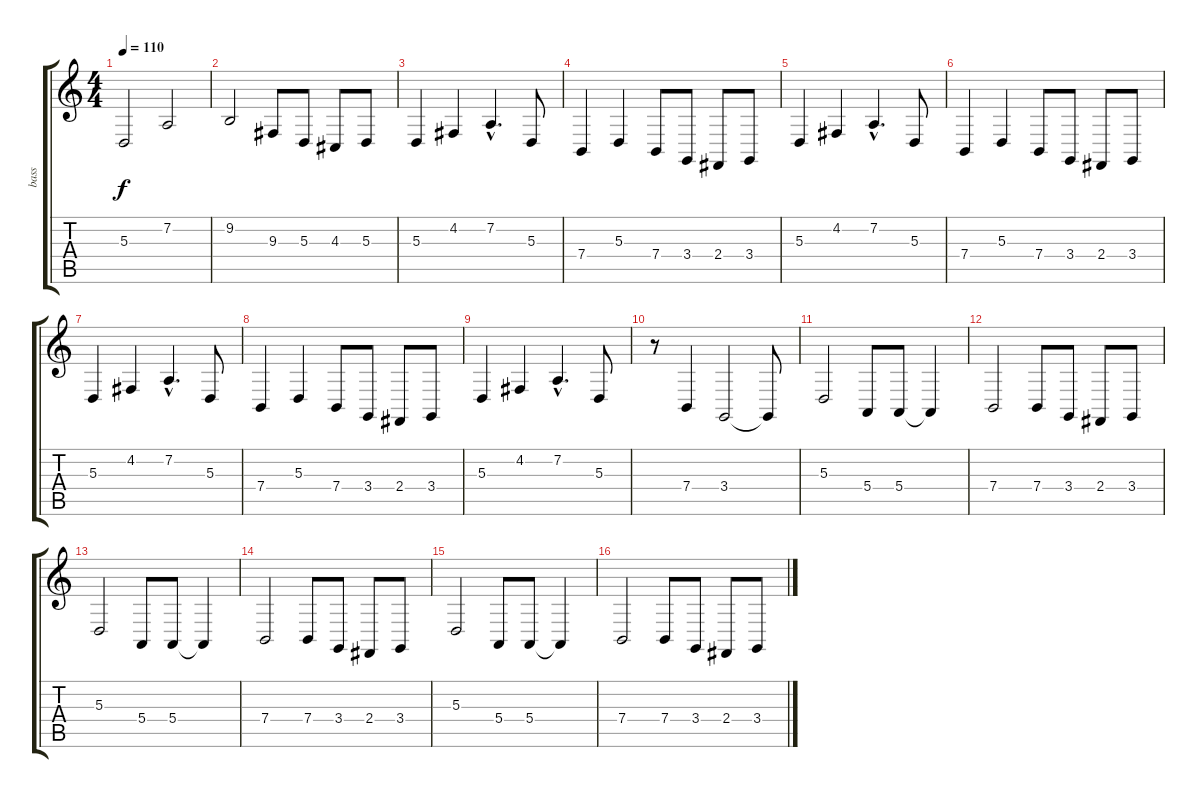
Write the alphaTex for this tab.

\track ("bass" "bass") {instrument electricbassfinger}
\staff {score tabs}
\tuning (G2 D2 A1 E1 A2 E2) {hide}
\ts (4 4)
\tempo 110
\clef g2
\ks c
5.3.2{dy f} 7.2.2 |
9.2.2 9.3.8 5.3.8 4.3.8 5.3.8 |
5.3.4 4.2.4 7.2{hac}.4{d} 5.3.8 |
7.4.4 5.3.4 7.4.8 3.4.8 2.4.8 3.4.8 |
5.3.4 4.2.4 7.2{hac}.4{d} 5.3.8 |
7.4.4 5.3.4 7.4.8 3.4.8 2.4.8 3.4.8 |
5.3.4 4.2.4 7.2{hac}.4{d} 5.3.8 |
7.4.4 5.3.4 7.4.8 3.4.8 2.4.8 3.4.8 |
5.3.4 4.2.4 7.2{hac}.4{d} 5.3.8 |
r.8 7.4.4 3.4.2 3.4{t}.8 |
5.3.2 5.4.8 5.4.8 5.4{t}.4 |
7.4.2 7.4.8 3.4.8 2.4.8 3.4.8 |
5.3.2 5.4.8 5.4.8 5.4{t}.4 |
7.4.2 7.4.8 3.4.8 2.4.8 3.4.8 |
5.3.2 5.4.8 5.4.8 5.4{t}.4 |
7.4.2 7.4.8 3.4.8 2.4.8 3.4.8
